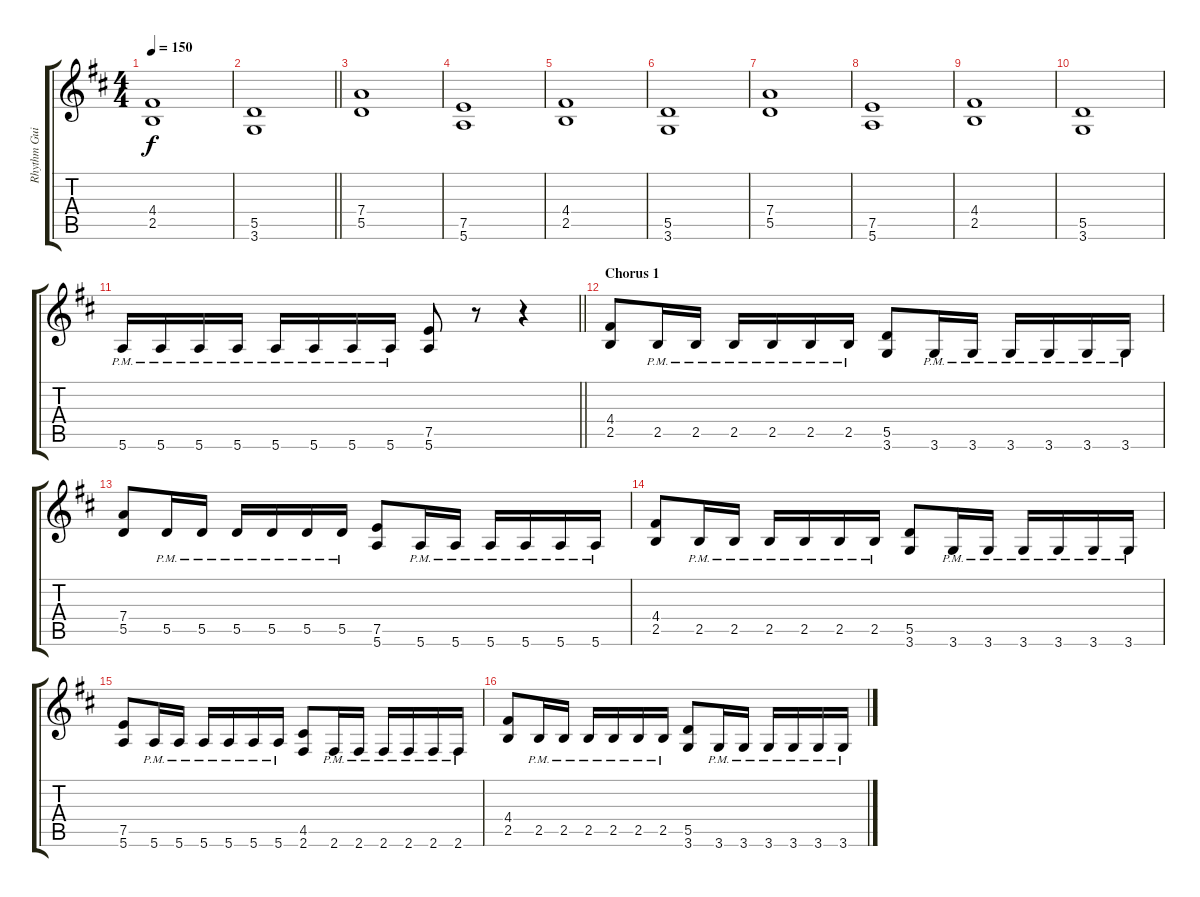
\track ("Rhythm Guitar 2: Mikael Bakajev" "Rhythm Gui") {instrument distortionguitar}
\staff {score tabs}
\tuning (E4 B3 G3 D3 A2 E2) {hide}
\ts (4 4)
\tempo 150
\clef g2
\ks d
(4.4 2.5).1{dy f} |
\barLineRight lightlight
(5.5 3.6).1 |
(7.4 5.5).1 |
(7.5 5.6).1 |
(4.4 2.5).1 |
(5.5 3.6).1 |
(7.4 5.5).1 |
(7.5 5.6).1 |
(4.4 2.5).1 |
(5.5 3.6).1 |
\barLineRight lightlight
5.6{pm}.16 5.6{pm}.16 5.6{pm}.16 5.6{pm}.16 5.6{pm}.16 5.6{pm}.16 5.6{pm}.16 5.6{pm}.16 (7.5 5.6).8 r.8 r.4 |
\section ("" "Chorus 1")
(4.4 2.5).8 2.5{pm}.16 2.5{pm}.16 2.5{pm}.16 2.5{pm}.16 2.5{pm}.16 2.5{pm}.16 (5.5 3.6).8 3.6{pm}.16 3.6{pm}.16 3.6{pm}.16 3.6{pm}.16 3.6{pm}.16 3.6{pm}.16 |
(7.4 5.5).8 5.5{pm}.16 5.5{pm}.16 5.5{pm}.16 5.5{pm}.16 5.5{pm}.16 5.5{pm}.16 (7.5 5.6).8 5.6{pm}.16 5.6{pm}.16 5.6{pm}.16 5.6{pm}.16 5.6{pm}.16 5.6{pm}.16 |
(4.4 2.5).8 2.5{pm}.16 2.5{pm}.16 2.5{pm}.16 2.5{pm}.16 2.5{pm}.16 2.5{pm}.16 (5.5 3.6).8 3.6{pm}.16 3.6{pm}.16 3.6{pm}.16 3.6{pm}.16 3.6{pm}.16 3.6{pm}.16 |
(7.5 5.6).8 5.6{pm}.16 5.6{pm}.16 5.6{pm}.16 5.6{pm}.16 5.6{pm}.16 5.6{pm}.16 (4.5 2.6).8 2.6{pm}.16 2.6{pm}.16 2.6{pm}.16 2.6{pm}.16 2.6{pm}.16 2.6{pm}.16 |
(4.4 2.5).8 2.5{pm}.16 2.5{pm}.16 2.5{pm}.16 2.5{pm}.16 2.5{pm}.16 2.5{pm}.16 (5.5 3.6).8 3.6{pm}.16 3.6{pm}.16 3.6{pm}.16 3.6{pm}.16 3.6{pm}.16 3.6{pm}.16
